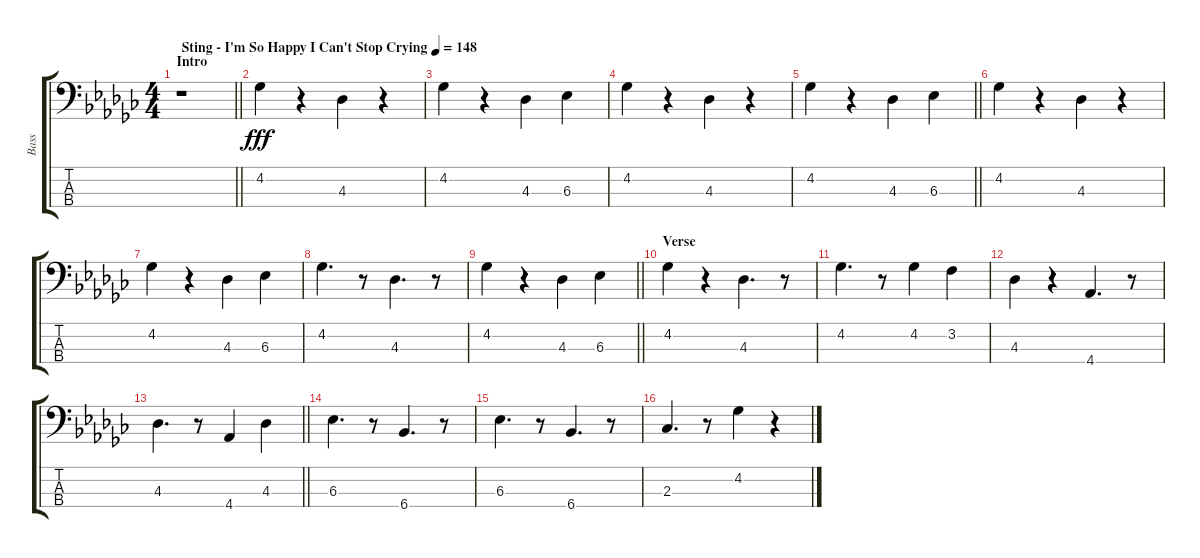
\track ("Bass" "Bass") {instrument electricbassfinger}
\staff {score tabs}
\tuning (G2 D2 A1 E1) {hide}
\ts (4 4)
\section ("" "Intro")
\tempo (148 "Sting - I'm So Happy I Can't Stop Crying")
\clef f4
\barLineRight lightlight
\ks gb
r.1{dy fff instrument electricbassfinger} |
4.2.4 r.4 4.3.4 r.4 |
4.2.4 r.4 4.3.4 6.3.4 |
4.2.4 r.4 4.3.4 r.4 |
\barLineRight lightlight
4.2.4 r.4 4.3.4 6.3.4 |
4.2.4 r.4 4.3.4 r.4 |
4.2.4 r.4 4.3.4 6.3.4 |
4.2.4{d} r.8 4.3.4{d} r.8 |
\barLineRight lightlight
4.2.4 r.4 4.3.4 6.3.4 |
\section ("" "Verse")
4.2.4 r.4 4.3.4{d} r.8 |
4.2.4{d} r.8 4.2.4 3.2.4 |
4.3.4 r.4 4.4.4{d} r.8 |
\barLineRight lightlight
4.3.4{d} r.8 4.4.4 4.3.4 |
6.3.4{d} r.8 6.4.4{d} r.8 |
6.3.4{d} r.8 6.4.4{d} r.8 |
2.3.4{d} r.8 4.2.4 r.4
